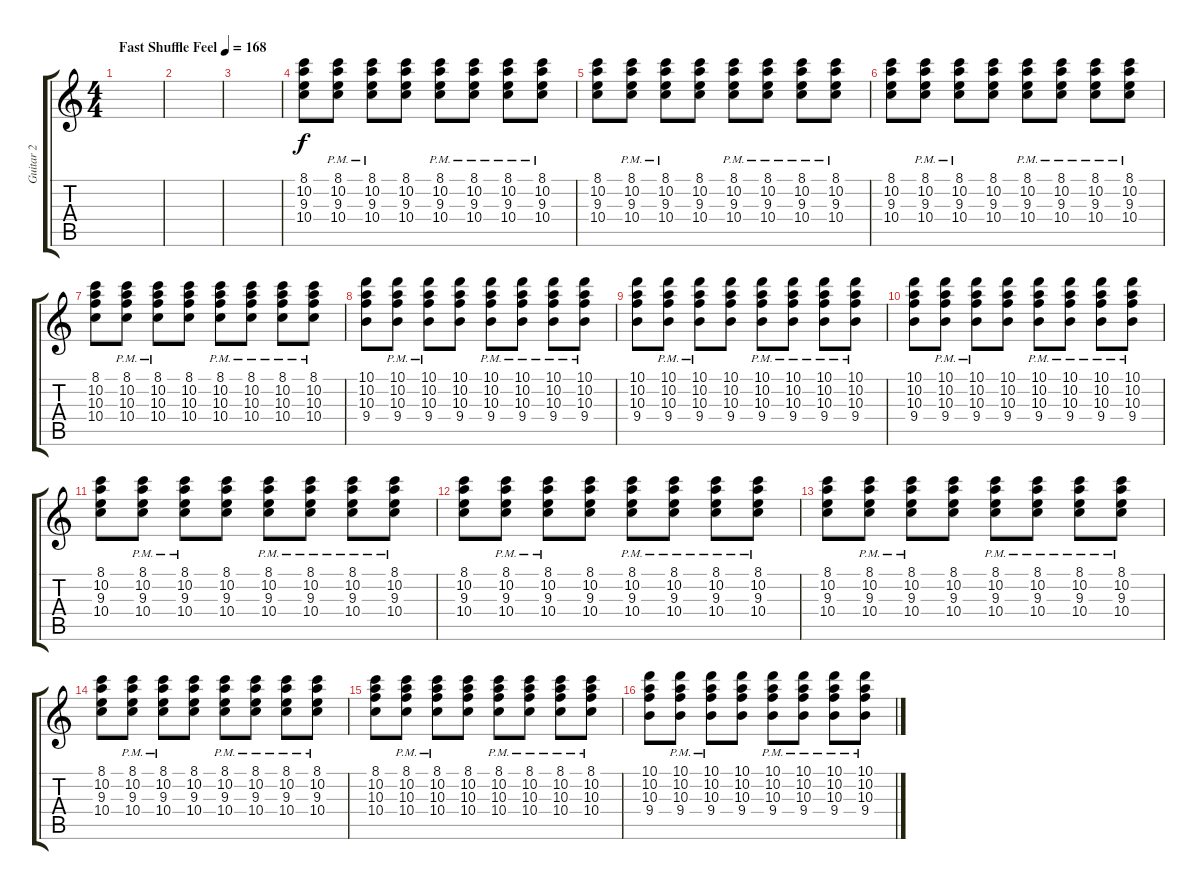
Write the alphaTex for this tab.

\track ("Guitar 2" "Guitar 2") {instrument electricguitarmuted}
\staff {score tabs}
\tuning (E4 B3 G3 D3 A2 E2) {hide}
\ts (4 4)
\tempo (168 "Fast Shuffle Feel")
\clef g2
\ks c
|
|
|
(8.1 10.2 9.3 10.4).8 (8.1 10.2{pm} 9.3 10.4).8 (8.1 10.2{pm} 9.3 10.4).8 (8.1 10.2 9.3 10.4).8 (8.1{pm} 10.2 9.3 10.4).8 (8.1{pm} 10.2 9.3 10.4).8 (8.1{pm} 10.2 9.3 10.4).8 (8.1{pm} 10.2 9.3 10.4).8 |
(8.1 10.2 9.3 10.4).8 (8.1{pm} 10.2 9.3 10.4).8 (8.1{pm} 10.2 9.3 10.4).8 (8.1 10.2 9.3 10.4).8 (8.1{pm} 10.2 9.3 10.4).8 (8.1{pm} 10.2 9.3 10.4).8 (8.1{pm} 10.2 9.3 10.4).8 (8.1{pm} 10.2 9.3 10.4).8 |
(8.1 10.2 9.3 10.4).8 (8.1{pm} 10.2 9.3 10.4).8 (8.1{pm} 10.2 9.3 10.4).8 (8.1 10.2 9.3 10.4).8 (8.1{pm} 10.2 9.3 10.4).8 (8.1{pm} 10.2 9.3 10.4).8 (8.1{pm} 10.2 9.3 10.4).8 (8.1{pm} 10.2 9.3 10.4).8 |
(8.1 10.2 10.3 10.4).8 (8.1{pm} 10.2 10.3 10.4).8 (8.1{pm} 10.2 10.3 10.4).8 (8.1 10.2 10.3 10.4).8 (8.1{pm} 10.2 10.3 10.4).8 (8.1{pm} 10.2 10.3 10.4).8 (8.1{pm} 10.2 10.3 10.4).8 (8.1{pm} 10.2 10.3 10.4).8 |
(10.1 10.2 10.3 9.4).8 (10.1{pm} 10.2 10.3 9.4).8 (10.1{pm} 10.2 10.3 9.4).8 (10.1 10.2 10.3 9.4).8 (10.1{pm} 10.2 10.3 9.4).8 (10.1{pm} 10.2 10.3 9.4).8 (10.1{pm} 10.2 10.3 9.4).8 (10.1{pm} 10.2 10.3 9.4).8 |
(10.1 10.2 10.3 9.4).8 (10.1{pm} 10.2 10.3 9.4).8 (10.1{pm} 10.2 10.3 9.4).8 (10.1 10.2 10.3 9.4).8 (10.1{pm} 10.2 10.3 9.4).8 (10.1{pm} 10.2 10.3 9.4).8 (10.1{pm} 10.2 10.3 9.4).8 (10.1{pm} 10.2 10.3 9.4).8 |
(10.1 10.2 10.3 9.4).8 (10.1{pm} 10.2 10.3 9.4).8 (10.1{pm} 10.2 10.3 9.4).8 (10.1 10.2 10.3 9.4).8 (10.1{pm} 10.2 10.3 9.4).8 (10.1{pm} 10.2 10.3 9.4).8 (10.1{pm} 10.2 10.3 9.4).8 (10.1{pm} 10.2 10.3 9.4).8 |
(8.1 10.2 9.3 10.4).8 (8.1{pm} 10.2 9.3 10.4).8 (8.1{pm} 10.2 9.3 10.4).8 (8.1 10.2 9.3 10.4).8 (8.1{pm} 10.2 9.3 10.4).8 (8.1{pm} 10.2 9.3 10.4).8 (8.1{pm} 10.2 9.3 10.4).8 (8.1{pm} 10.2 9.3 10.4).8 |
(8.1 10.2 9.3 10.4).8 (8.1{pm} 10.2 9.3 10.4).8 (8.1{pm} 10.2 9.3 10.4).8 (8.1 10.2 9.3 10.4).8 (8.1{pm} 10.2 9.3 10.4).8 (8.1{pm} 10.2 9.3 10.4).8 (8.1{pm} 10.2 9.3 10.4).8 (8.1{pm} 10.2 9.3 10.4).8 |
(8.1 10.2 9.3 10.4).8 (8.1{pm} 10.2 9.3 10.4).8 (8.1{pm} 10.2 9.3 10.4).8 (8.1 10.2 9.3 10.4).8 (8.1{pm} 10.2 9.3 10.4).8 (8.1{pm} 10.2 9.3 10.4).8 (8.1{pm} 10.2 9.3 10.4).8 (8.1{pm} 10.2 9.3 10.4).8 |
(8.1 10.2 9.3 10.4).8 (8.1{pm} 10.2 9.3 10.4).8 (8.1{pm} 10.2 9.3 10.4).8 (8.1 10.2 9.3 10.4).8 (8.1{pm} 10.2 9.3 10.4).8 (8.1{pm} 10.2 9.3 10.4).8 (8.1{pm} 10.2 9.3 10.4).8 (8.1{pm} 10.2 9.3 10.4).8 |
(8.1 10.2 10.3 10.4).8 (8.1{pm} 10.2 10.3 10.4).8 (8.1{pm} 10.2 10.3 10.4).8 (8.1 10.2 10.3 10.4).8 (8.1{pm} 10.2 10.3 10.4).8 (8.1{pm} 10.2 10.3 10.4).8 (8.1{pm} 10.2 10.3 10.4).8 (8.1{pm} 10.2 10.3 10.4).8 |
(10.1 10.2 10.3 9.4).8 (10.1{pm} 10.2 10.3 9.4).8 (10.1{pm} 10.2 10.3 9.4).8 (10.1 10.2 10.3 9.4).8 (10.1{pm} 10.2 10.3 9.4).8 (10.1{pm} 10.2 10.3 9.4).8 (10.1{pm} 10.2 10.3 9.4).8 (10.1{pm} 10.2 10.3 9.4).8
